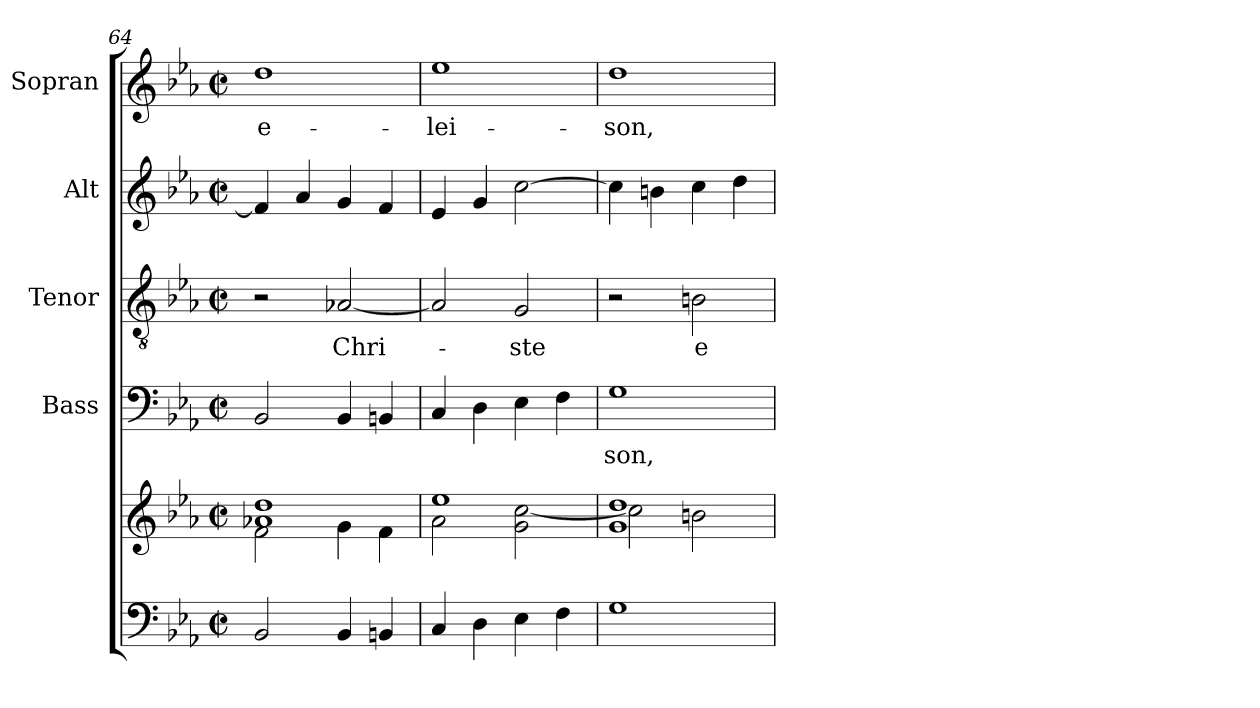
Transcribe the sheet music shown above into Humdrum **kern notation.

**kern	**kern	**kern	**text	**kern	**text	**kern	**kern	**text
*part5	*part5	*part4	*part4	*part3	*part3	*part2	*part1	*part1
*staff6	*staff5	*staff4	*staff4	*staff3	*staff3	*staff2	*staff1	*staff1
*	*	*I"Bass	*	*I"Tenor	*	*I"Alt	*I"Sopran	*
*	*	*I'B.	*	*I'T.	*	*I'A.	*I'S.	*
*clefF4	*clefG2	*clefF4	*	*clefGv2	*	*clefG2	*clefG2	*
*k[b-e-a-]	*k[b-e-a-]	*k[b-e-a-]	*	*k[b-e-a-]	*	*k[b-e-a-]	*k[b-e-a-]	*
*E-:	*E-:	*E-:	*	*E-:	*	*E-:	*E-:	*
*M2/2	*M2/2	*M2/2	*	*M2/2	*	*M2/2	*M2/2	*
*met(c|)	*met(c|)	*met(c|)	*	*met(c|)	*	*met(c|)	*met(c|)	*
=64	=64	=64	=64	=64	=64	=64	=64	=64
*	*^	*	*	*	*	*	*	*
!	!	!	!	!	!	!	!	!	!LO:LY:b
2BB-/	1a-X 1dd	2f\	2BB-/	.	2r	.	4f/]	1dd	e-
.	.	.	.	.	.	.	4a-/	.	.
!	!	!	!	!	!	!LO:LY:b	!	!	!
4BB-/	.	4g\	4BB-/	.	[2A-X/	Chri-	4g/	.	.
4BBn/	.	4f\	4BBn/	.	.	.	4f/	.	.
=65	=65	=65	=65	=65	=65	=65	=65	=65	=65
!	!	!	!	!	!	!	!	!	!LO:LY:b
4C/	1ee-	2a-\	4C/	.	2A-/]	.	4e-/	1ee-	-lei-
4D\	.	.	4D\	.	.	.	4g/	.	.
!	!	!	!	!	!	!LO:LY:b	!	!	!
4E-\	.	2g\ [<2cc\	4E-\	.	2G/	-ste	[2cc\	.	.
4F\	.	.	4F\	.	.	.	.	.	.
=66	=66	=66	=66	=66	=66	=66	=66	=66	=66
!	!	!	!	!LO:LY:b	!	!	!	!	!LO:LY:b
1G	1g 1dd	2cc\]	1G	-son,	2r	.	4cc\]	1dd	-son,
.	.	.	.	.	.	.	4bn\	.	.
!	!	!	!	!	!	!LO:LY:b	!	!	!
.	.	2bn\	.	.	2Bn\	e-	4cc\	.	.
.	.	.	.	.	.	.	4dd\	.	.
*	*v	*v	*	*	*	*	*	*	*
=	=	=	=	=	=	=	=	=
*-	*-	*-	*-	*-	*-	*-	*-	*-
